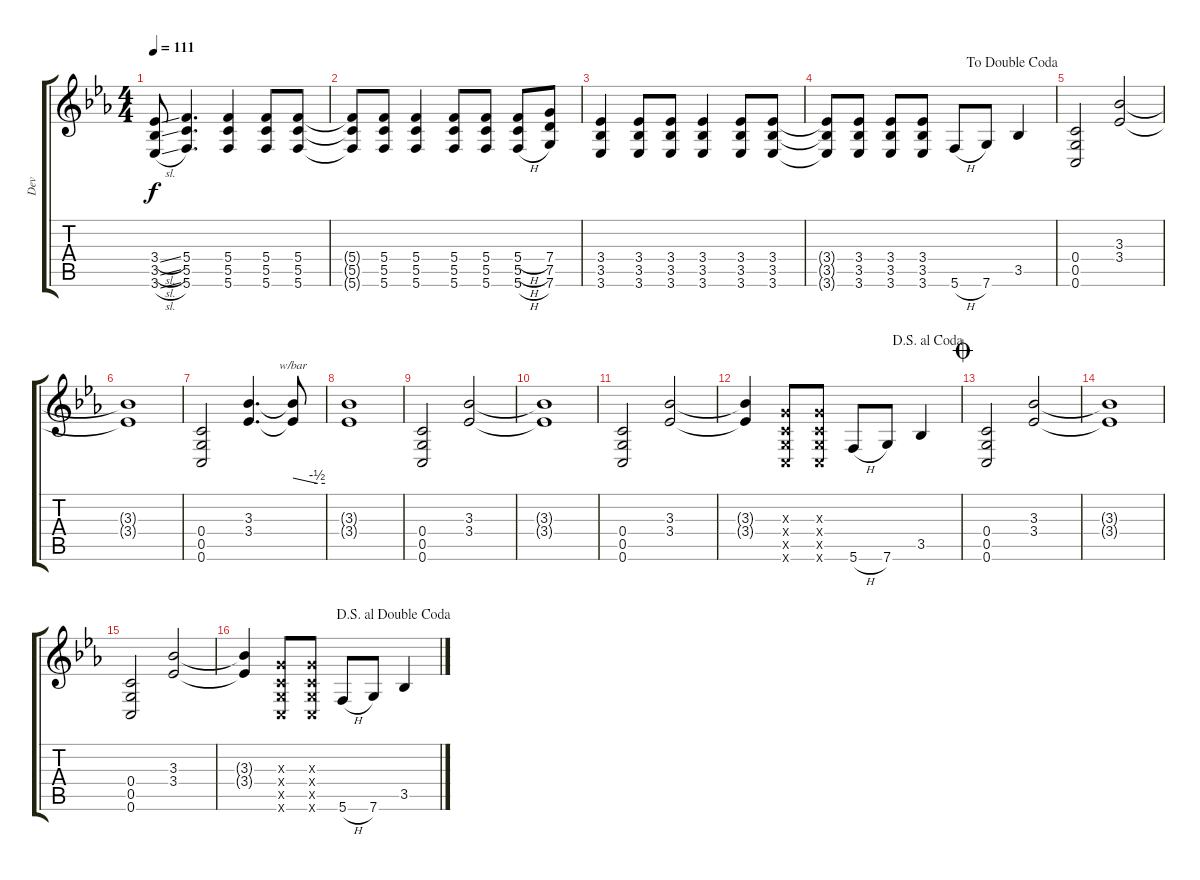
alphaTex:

\track ("Dev" "Dev") {instrument distortionguitar}
\staff {score tabs}
\tuning (E4 C4 G3 C3 G2 C2) {hide}
\ts (4 4)
\tempo 111
\clef g2
\ks eb
(3.4{sl} 3.5{sl} 3.6{sl}).8{dy f} (5.4 5.5 5.6).4{d} (5.4 5.5 5.6).4 (5.4 5.5 5.6).8 (5.4 5.5 5.6).8 |
(5.4{t} 5.5{t} 5.6{t}).8 (5.4 5.5 5.6).8 (5.4 5.5 5.6).4 (5.4 5.5 5.6).8 (5.4 5.5 5.6).8 (5.4{h} 5.5{h} 5.6{h}).8 (7.4 7.5 7.6).8 |
(3.4 3.5 3.6).4 (3.4 3.5 3.6).8 (3.4 3.5 3.6).8 (3.4 3.5 3.6).4 (3.4 3.5 3.6).8 (3.4 3.5 3.6).8 |
\jump dadoublecoda
(3.4{t} 3.5{t} 3.6{t}).8 (3.4 3.5 3.6).8 (3.4 3.5 3.6).8 (3.4 3.5 3.6).8 5.6{h}.8 7.6.8 3.5.4 |
(0.4 0.5 0.6).2 (3.3 3.4).2 |
(3.3{t} 3.4{t}).1 |
(0.4 0.5 0.6).2 (3.3 3.4).4{d} (3.3{t} 3.4{t}).8{tbe (custom default 0 0 45 -2 60 -2)} |
(3.3{t} 3.4{t}).1 |
(0.4 0.5 0.6).2 (3.3 3.4).2 |
(3.3{t} 3.4{t}).1 |
(0.4 0.5 0.6).2 (3.3 3.4).2 |
\jump dalsegnoalcoda
(3.3{t} 3.4{t}).4 (0.3{x} 0.4{x} 0.5{x} 0.6{x}).8 (0.3{x} 0.4{x} 0.5{x} 0.6{x}).8 5.6{h}.8 7.6.8 3.5.4 |
\jump coda
(0.4 0.5 0.6).2 (3.3 3.4).2 |
(3.3{t} 3.4{t}).1 |
(0.4 0.5 0.6).2 (3.3 3.4).2 |
\jump dalsegnoaldoublecoda
(3.3{t} 3.4{t}).4 (0.3{x} 0.4{x} 0.5{x} 0.6{x}).8 (0.3{x} 0.4{x} 0.5{x} 0.6{x}).8 5.6{h}.8 7.6.8 3.5.4
